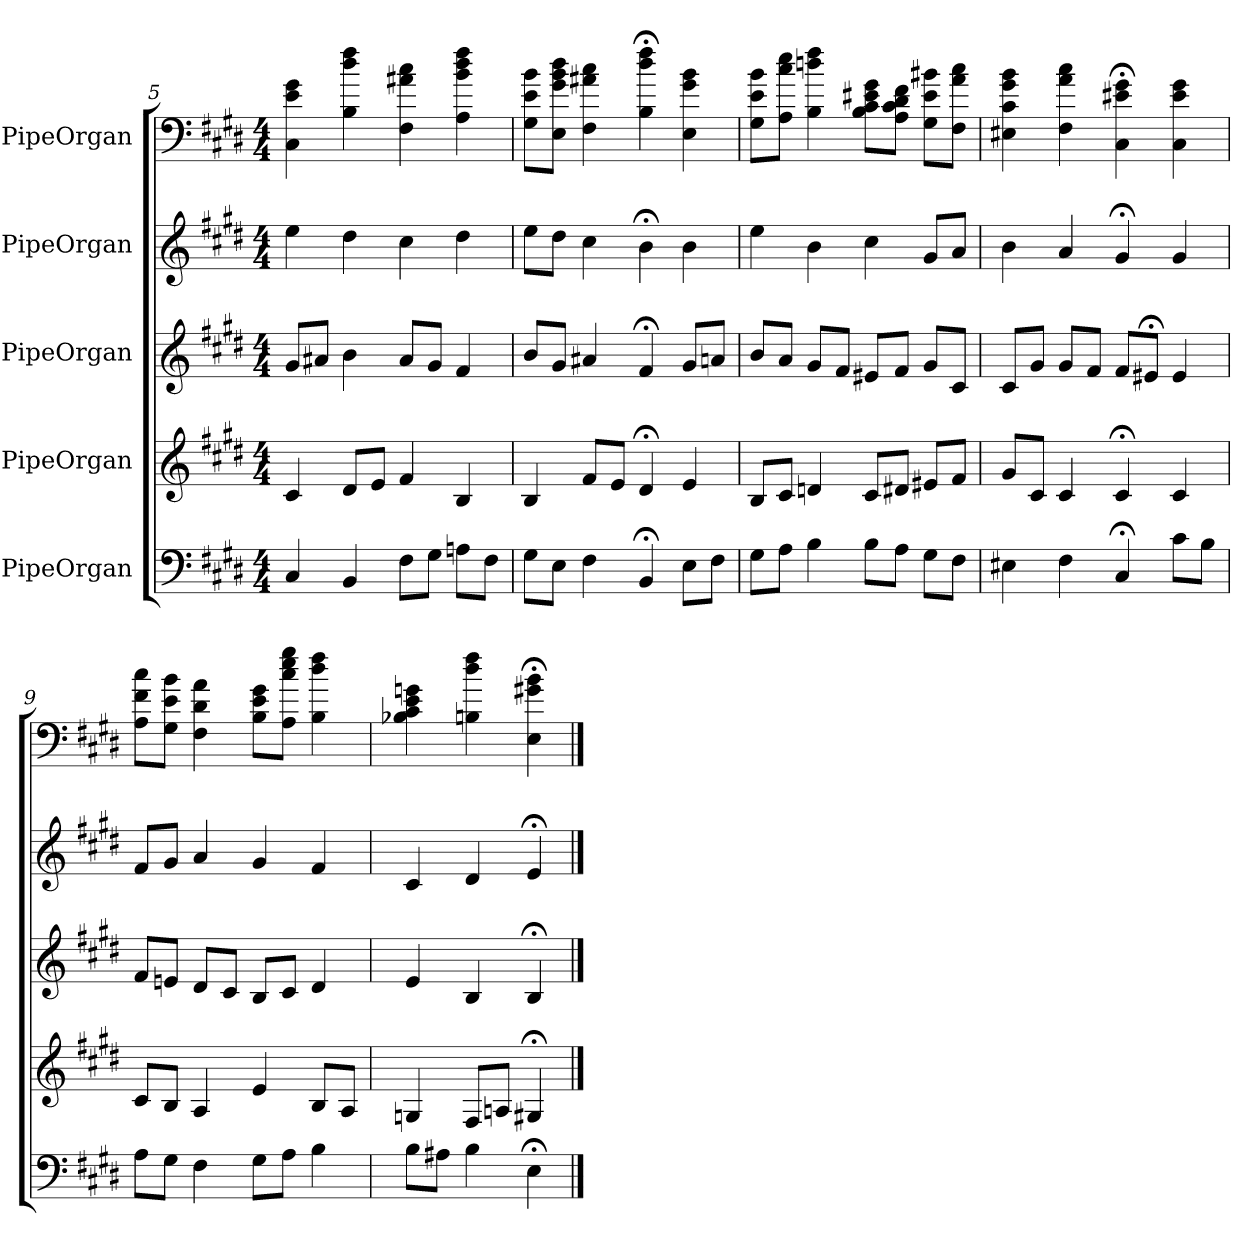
**kern	**kern	**kern	**kern	**kern
*part5	*part4	*part3	*part2	*part1
*staff5	*staff4	*staff3	*staff2	*staff1
*I"PipeOrgan	*I"PipeOrgan	*I"PipeOrgan	*I"PipeOrgan	*I"PipeOrgan
*k[f#c#g#d#]	*k[f#c#g#d#]	*k[f#c#g#d#]	*k[f#c#g#d#]	*k[f#c#g#d#]
*E:	*E:	*E:	*E:	*E:
*M4/4	*M4/4	*M4/4	*M4/4	*M4/4
=5	=5	=5	=5	=5
4C#	4c#	8g#L	4ee	4C# 4e 4g#
.	.	8a#XJ	.	.
4BB	8d#L	4b	4dd#	4B 4dd# 4ff#
.	8eJ	.	.	.
8F#L	4f#	8a#L	4cc#	4F# 4a#X 4cc#
8G#J	.	8g#J	.	.
8AnL	4B	4f#	4dd#	4A 4b 4dd# 4ff#
8F#J	.	.	.	.
=6	=6	=6	=6	=6
8G#L	4B	8bL	8eeL	8G# 8e 8bL
8EJ	.	8g#J	8dd#J	8E 8g# 8b 8dd#J
4F#	8f#L	4a#X	4cc#	4F# 4a#X 4cc#
.	8eJ	.	.	.
4BB;<	4d#;<	4f#;<	4b;<	4B;< 4dd#;< 4ff#;<
8EL	4e	8g#L	4b	4E 4g# 4b
8F#J	.	8anJ	.	.
=7	=7	=7	=7	=7
8G#L	8BL	8bL	4ee	8G# 8e 8bL
8AJ	8c#J	8aJ	.	8A 8cc# 8eeJ
4B	4dn	8g#L	4b	4B 4ddn 4ff#
.	.	8f#J	.	.
8BL	8c#L	8e#XL	4cc#	8B 8c# 8e#X 8g#L
8AJ	8d#XJ	8f#J	.	8A 8c# 8d# 8f#J
8G#L	8e#XL	8g#L	8g#L	8G# 8e# 8b#XL
8F#J	8f#J	8c#J	8aJ	8F# 8a 8cc#J
=8	=8	=8	=8	=8
4E#X	8g#L	8c#L	4b	4E#X 4c# 4g# 4b
.	8c#J	8g#J	.	.
4F#	4c#	8g#L	4a	4F# 4a 4cc#
.	.	8f#J	.	.
4C#;<	4c#;<	8f#L	4g#;<	4C#;< 4e#X;< 4g#;<
.	.	8e#X;<J	.	.
8c#L	4c#	4e#	4g#	4C# 4e# 4g#
8BJ	.	.	.	.
=9	=9	=9	=9	=9
8AL	8c#L	8f#L	8f#L	8A 8f# 8cc#L
8G#J	8BJ	8enJ	8g#J	8G# 8e 8bJ
4F#	4A	8d#L	4a	4F# 4d# 4a
.	.	8c#J	.	.
8G#L	4e	8BL	4g#	8B 8e 8g#L
8AJ	.	8c#J	.	8A 8cc# 8ee 8gg#J
4B	8BL	4d#	4f#	4B 4dd# 4ff#
.	8AJ	.	.	.
=10	=10	=10	=10	=10
8BL	4Gn	4e	4c#	4B-X 4c# 4e 4gn
8A#XJ	.	.	.	.
4B	8F#L	4B	4d#	4Bn 4dd# 4ff#
.	8AnJ	.	.	.
4E;<	4G#X;<	4B;<	4e;<	4E;< 4g#X;< 4b;<
==	==	==	==	==
*-	*-	*-	*-	*-
